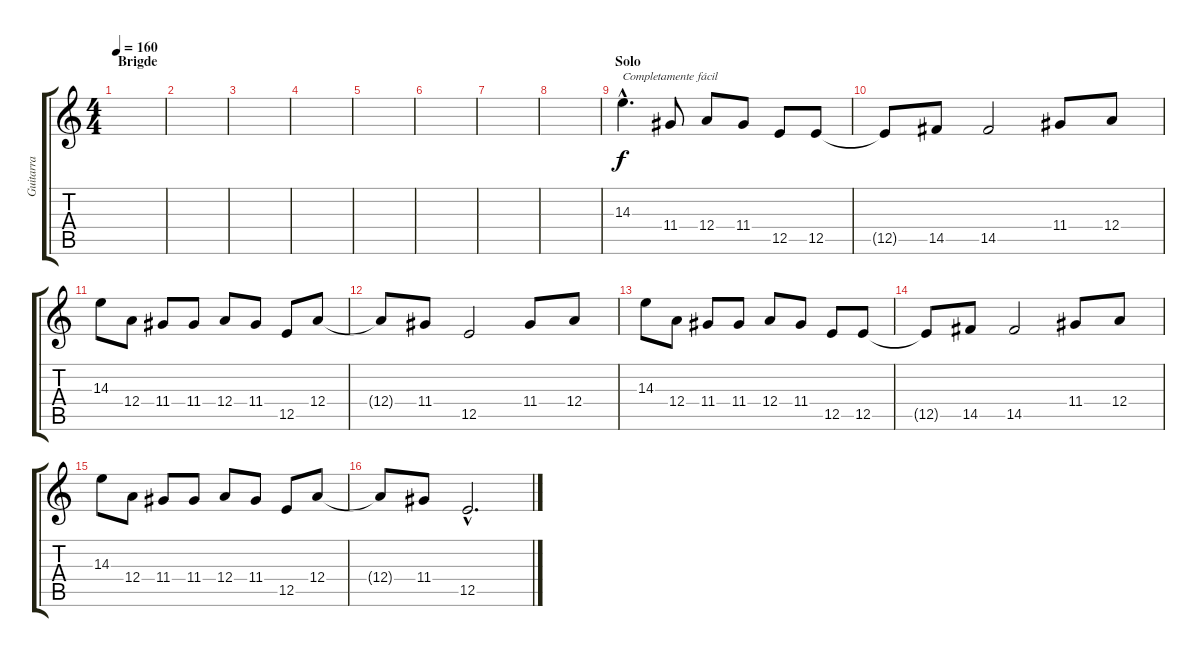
\track ("Guitarra" "Guitarra") {instrument overdrivenguitar}
\staff {score tabs}
\tuning (B3 Gb3 D3 A2 E2 B1) {hide}
\ts (4 4)
\section ("" "Brigde")
\tempo 160
\clef g2
\ks c
|
|
|
|
|
|
|
|
\section ("" "Solo")
14.3{hac}.4{d txt "Completamente fácil" volume 16 instrument overdrivenguitar} 11.4.8 12.4.8 11.4.8 12.5.8 12.5.8 |
12.5{t}.8 14.5.8 14.5.2 11.4.8 12.4.8 |
14.3.8 12.4.8 11.4.8 11.4.8 12.4.8 11.4.8 12.5.8 12.4.8 |
12.4{t}.8 11.4.8 12.5.2 11.4.8 12.4.8 |
14.3.8 12.4.8 11.4.8 11.4.8 12.4.8 11.4.8 12.5.8 12.5.8 |
12.5{t}.8 14.5.8 14.5.2 11.4.8 12.4.8 |
14.3.8 12.4.8 11.4.8 11.4.8 12.4.8 11.4.8 12.5.8 12.4.8 |
12.4{t}.8 11.4.8 12.5{hac}.2{d}
